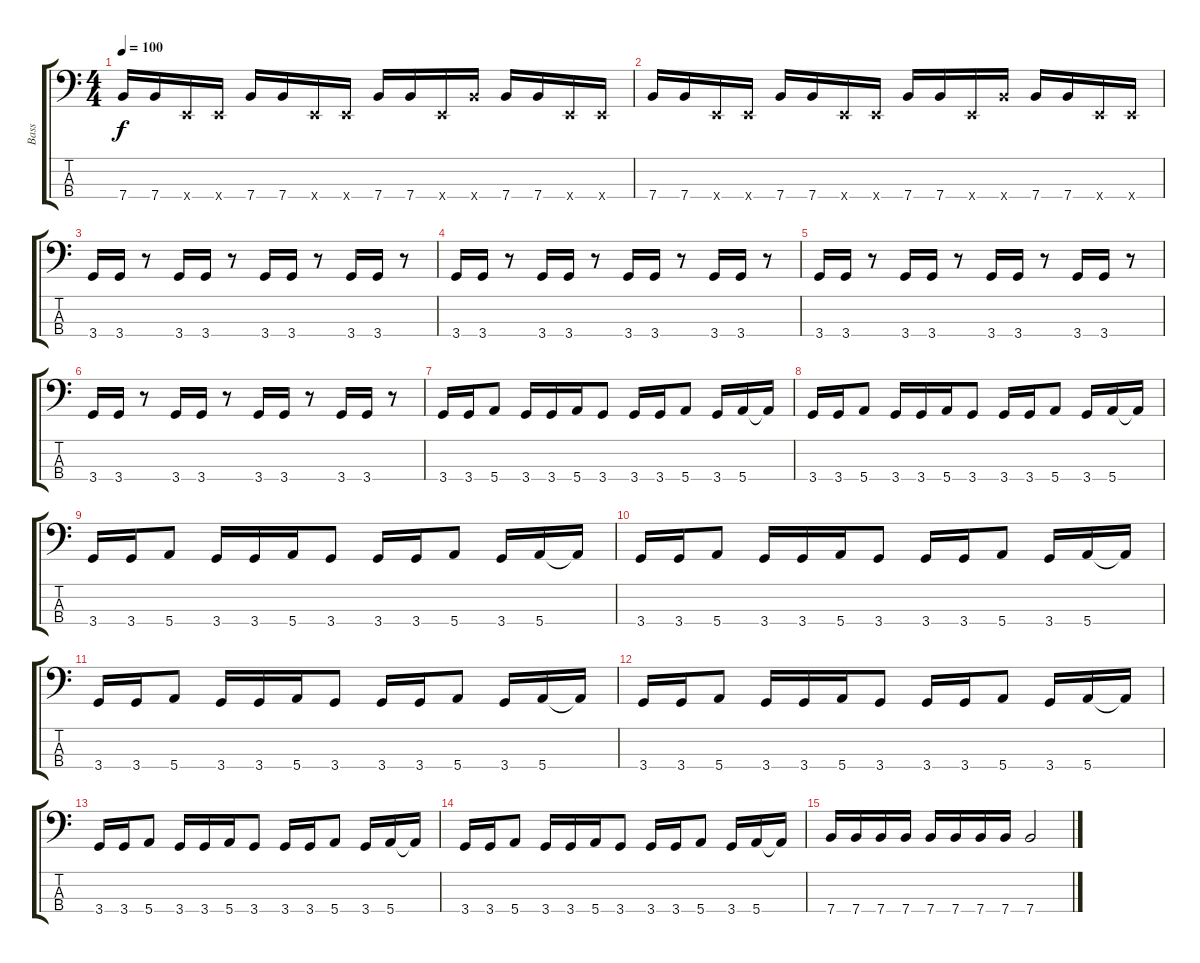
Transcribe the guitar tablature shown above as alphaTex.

\track ("Bass" "Bass") {instrument electricbasspick}
\staff {score tabs}
\tuning (G2 D2 A1 E1) {hide}
\ts (4 4)
\tempo 100
\clef f4
\ks c
7.4.16{dy f} 7.4.16 0.4{x}.16 0.4{x}.16 7.4.16 7.4.16 0.4{x}.16 0.4{x}.16 7.4.16 7.4.16 0.4{x}.16 7.4{x}.16 7.4.16 7.4.16 0.4{x}.16 0.4{x}.16 |
7.4.16 7.4.16 0.4{x}.16 0.4{x}.16 7.4.16 7.4.16 0.4{x}.16 0.4{x}.16 7.4.16 7.4.16 0.4{x}.16 7.4{x}.16 7.4.16 7.4.16 0.4{x}.16 0.4{x}.16 |
3.4.16 3.4.16 r.8 3.4.16 3.4.16 r.8 3.4.16 3.4.16 r.8 3.4.16 3.4.16 r.8 |
3.4.16 3.4.16 r.8 3.4.16 3.4.16 r.8 3.4.16 3.4.16 r.8 3.4.16 3.4.16 r.8 |
3.4.16 3.4.16 r.8 3.4.16 3.4.16 r.8 3.4.16 3.4.16 r.8 3.4.16 3.4.16 r.8 |
3.4.16 3.4.16 r.8 3.4.16 3.4.16 r.8 3.4.16 3.4.16 r.8 3.4.16 3.4.16 r.8 |
3.4.16 3.4.16 5.4.8 3.4.16 3.4.16 5.4.16 3.4.8 3.4.16 3.4.16 5.4.8 3.4.16 5.4.16 5.4{t}.16 |
3.4.16 3.4.16 5.4.8 3.4.16 3.4.16 5.4.16 3.4.8 3.4.16 3.4.16 5.4.8 3.4.16 5.4.16 5.4{t}.16 |
3.4.16 3.4.16 5.4.8 3.4.16 3.4.16 5.4.16 3.4.8 3.4.16 3.4.16 5.4.8 3.4.16 5.4.16 5.4{t}.16 |
3.4.16 3.4.16 5.4.8 3.4.16 3.4.16 5.4.16 3.4.8 3.4.16 3.4.16 5.4.8 3.4.16 5.4.16 5.4{t}.16 |
3.4.16 3.4.16 5.4.8 3.4.16 3.4.16 5.4.16 3.4.8 3.4.16 3.4.16 5.4.8 3.4.16 5.4.16 5.4{t}.16 |
3.4.16 3.4.16 5.4.8 3.4.16 3.4.16 5.4.16 3.4.8 3.4.16 3.4.16 5.4.8 3.4.16 5.4.16 5.4{t}.16 |
3.4.16 3.4.16 5.4.8 3.4.16 3.4.16 5.4.16 3.4.8 3.4.16 3.4.16 5.4.8 3.4.16 5.4.16 5.4{t}.16 |
3.4.16 3.4.16 5.4.8 3.4.16 3.4.16 5.4.16 3.4.8 3.4.16 3.4.16 5.4.8 3.4.16 5.4.16 5.4{t}.16 |
7.4.16 7.4.16 7.4.16 7.4.16 7.4.16 7.4.16 7.4.16 7.4.16 7.4.2
